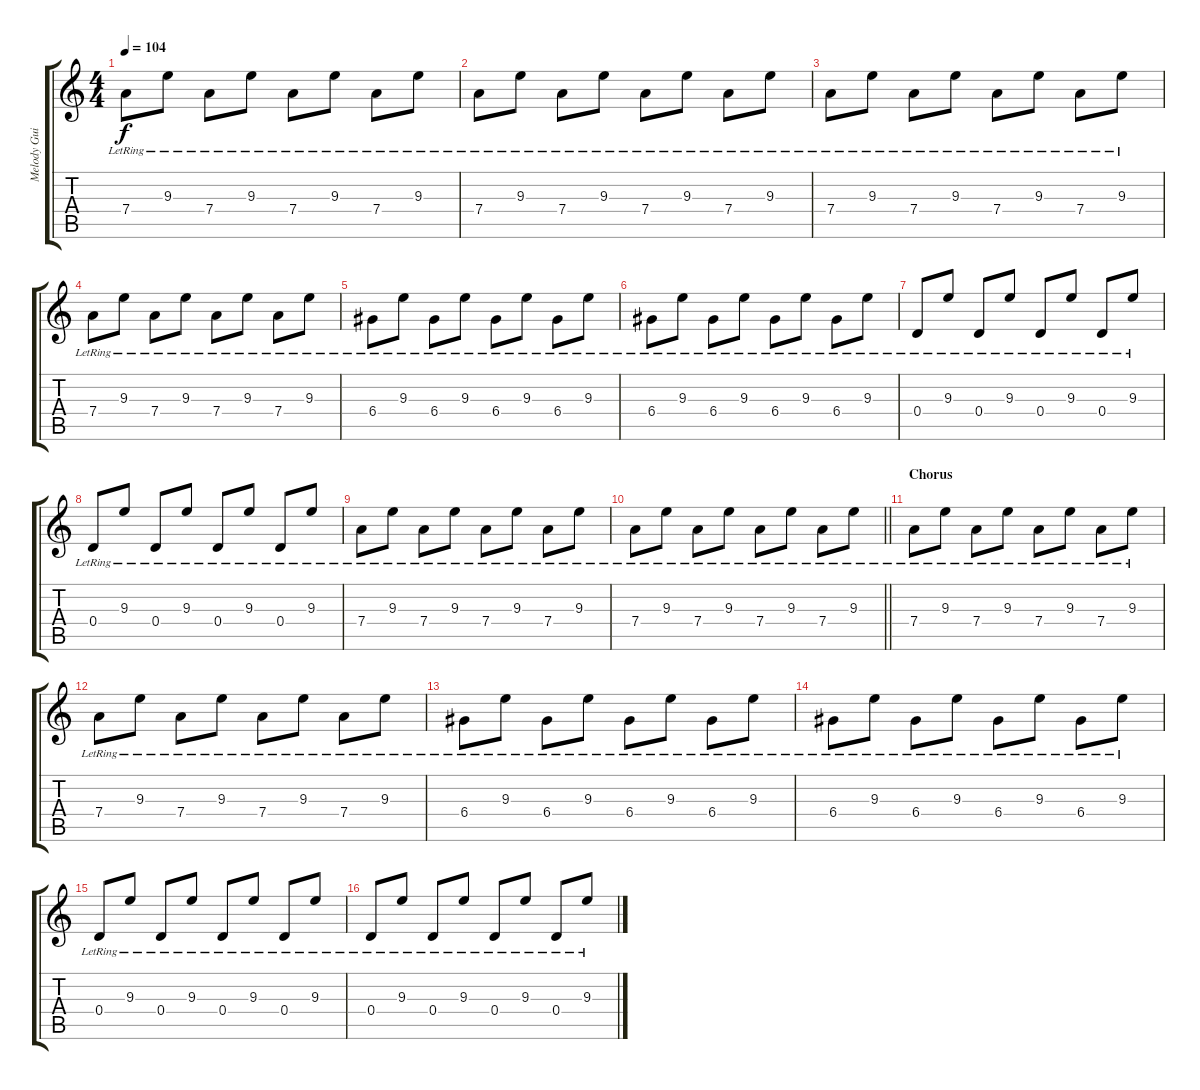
\track ("Melody Guitar/Piano" "Melody Gui") {instrument electricguitarclean}
\staff {score tabs}
\tuning (E4 B3 G3 D3 A2 E2) {hide}
\ts (4 4)
\tempo 104
\clef g2
\ks c
7.4{lr}.8{dy f} 9.3{lr}.8 7.4{lr}.8 9.3{lr}.8 7.4{lr}.8 9.3{lr}.8 7.4{lr}.8 9.3{lr}.8 |
7.4{lr}.8 9.3{lr}.8 7.4{lr}.8 9.3{lr}.8 7.4{lr}.8 9.3{lr}.8 7.4{lr}.8 9.3{lr}.8 |
7.4{lr}.8 9.3{lr}.8 7.4{lr}.8 9.3{lr}.8 7.4{lr}.8 9.3{lr}.8 7.4{lr}.8 9.3{lr}.8 |
7.4{lr}.8 9.3{lr}.8 7.4{lr}.8 9.3{lr}.8 7.4{lr}.8 9.3{lr}.8 7.4{lr}.8 9.3{lr}.8 |
6.4{lr}.8 9.3{lr}.8 6.4{lr}.8 9.3{lr}.8 6.4{lr}.8 9.3{lr}.8 6.4{lr}.8 9.3{lr}.8 |
6.4{lr}.8 9.3{lr}.8 6.4{lr}.8 9.3{lr}.8 6.4{lr}.8 9.3{lr}.8 6.4{lr}.8 9.3{lr}.8 |
0.4{lr}.8 9.3{lr}.8 0.4{lr}.8 9.3{lr}.8 0.4{lr}.8 9.3{lr}.8 0.4{lr}.8 9.3{lr}.8 |
0.4{lr}.8 9.3{lr}.8 0.4{lr}.8 9.3{lr}.8 0.4{lr}.8 9.3{lr}.8 0.4{lr}.8 9.3{lr}.8 |
7.4{lr}.8 9.3{lr}.8 7.4{lr}.8 9.3{lr}.8 7.4{lr}.8 9.3{lr}.8 7.4{lr}.8 9.3{lr}.8 |
\barLineRight lightlight
7.4{lr}.8 9.3{lr}.8 7.4{lr}.8 9.3{lr}.8 7.4{lr}.8 9.3{lr}.8 7.4{lr}.8 9.3{lr}.8 |
\section ("" "Chorus")
7.4{lr}.8 9.3{lr}.8 7.4{lr}.8 9.3{lr}.8 7.4{lr}.8 9.3{lr}.8 7.4{lr}.8 9.3{lr}.8 |
7.4{lr}.8 9.3{lr}.8 7.4{lr}.8 9.3{lr}.8 7.4{lr}.8 9.3{lr}.8 7.4{lr}.8 9.3{lr}.8 |
6.4{lr}.8 9.3{lr}.8 6.4{lr}.8 9.3{lr}.8 6.4{lr}.8 9.3{lr}.8 6.4{lr}.8 9.3{lr}.8 |
6.4{lr}.8 9.3{lr}.8 6.4{lr}.8 9.3{lr}.8 6.4{lr}.8 9.3{lr}.8 6.4{lr}.8 9.3{lr}.8 |
0.4{lr}.8 9.3{lr}.8 0.4{lr}.8 9.3{lr}.8 0.4{lr}.8 9.3{lr}.8 0.4{lr}.8 9.3{lr}.8 |
0.4{lr}.8 9.3{lr}.8 0.4{lr}.8 9.3{lr}.8 0.4{lr}.8 9.3{lr}.8 0.4{lr}.8 9.3{lr}.8
